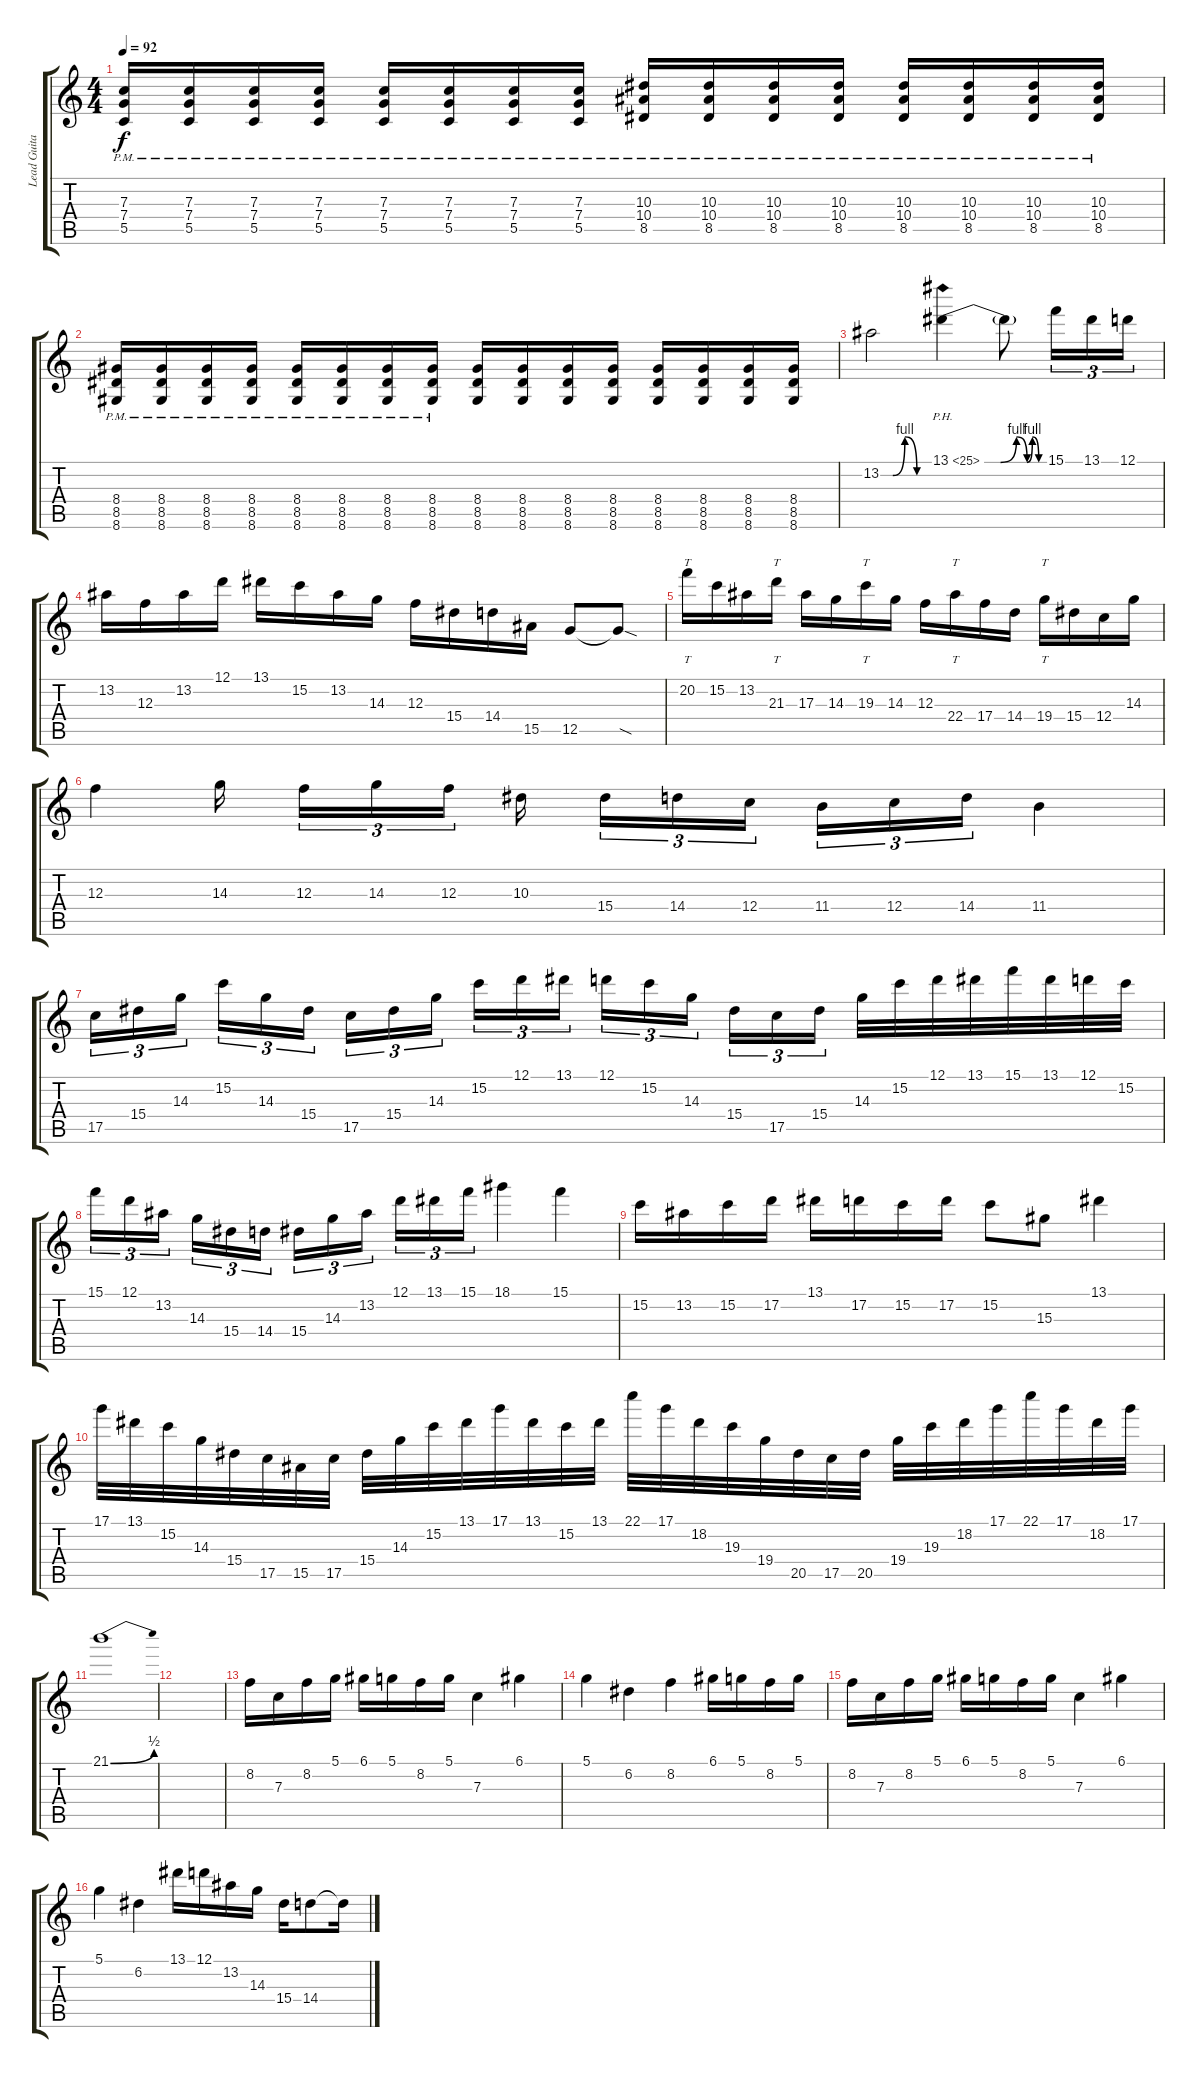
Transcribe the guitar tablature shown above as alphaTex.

\track ("Lead Guitar" "Lead Guita") {instrument distortionguitar}
\staff {score tabs}
\tuning (D4 A3 F3 C3 G2 C2) {hide}
\ts (4 4)
\tempo 92
\clef g2
\ks c
(7.3{pm} 7.4{pm} 5.5{pm}).16{dy f} (7.3{pm} 7.4{pm} 5.5{pm}).16 (7.3{pm} 7.4{pm} 5.5{pm}).16 (7.3{pm} 7.4{pm} 5.5{pm}).16 (7.3{pm} 7.4{pm} 5.5{pm}).16 (7.3{pm} 7.4{pm} 5.5{pm}).16 (7.3{pm} 7.4{pm} 5.5{pm}).16 (7.3{pm} 7.4{pm} 5.5{pm}).16 (10.3{pm} 10.4{pm} 8.5{pm}).16 (10.3{pm} 10.4{pm} 8.5{pm}).16 (10.3{pm} 10.4{pm} 8.5{pm}).16 (10.3{pm} 10.4{pm} 8.5{pm}).16 (10.3{pm} 10.4{pm} 8.5{pm}).16 (10.3{pm} 10.4{pm} 8.5{pm}).16 (10.3{pm} 10.4{pm} 8.5{pm}).16 (10.3{pm} 10.4{pm} 8.5{pm}).16 |
(8.4{pm} 8.5{pm} 8.6{pm}).16 (8.4{pm} 8.5{pm} 8.6{pm}).16 (8.4{pm} 8.5{pm} 8.6{pm}).16 (8.4{pm} 8.5{pm} 8.6{pm}).16 (8.4{pm} 8.5{pm} 8.6{pm}).16 (8.4{pm} 8.5{pm} 8.6{pm}).16 (8.4{pm} 8.5{pm} 8.6{pm}).16 (8.4{pm} 8.5{pm} 8.6{pm}).16 (8.4 8.5 8.6).16 (8.4 8.5 8.6).16 (8.4 8.5 8.6).16 (8.4 8.5 8.6).16 (8.4 8.5 8.6).16 (8.4 8.5 8.6).16 (8.4 8.5 8.6).16 (8.4 8.5 8.6).16 |
13.2{be (custom 0 0 15 0 30 4 45 0 60 0)}.2 13.1{be (custom 0 0 15 0 30 4 40 0 45 4 51 0 60 0) ph 12}.4 13.1{t}.8 15.1.16{tu (3 2)} 13.1.16{tu (3 2)} 12.1.16{tu (3 2)} |
13.2.16 12.3.16 13.2.16 12.1.16 13.1.16 15.2.16 13.2.16 14.3.16 12.3.16 15.4.16 14.4.16 15.5.16 12.5.8 12.5{sod t}.8 |
20.2.16{tt} 15.2.16 13.2.16 21.3.16{tt} 17.3.16 14.3.16 19.3.16{tt} 14.3.16 12.3.16 22.4.16{tt} 17.4.16 14.4.16 19.4.16{tt} 15.4.16 12.4.16 14.3.16 |
12.3.4 14.3.16{beam splitsecondary} 12.3.16{tu (3 2)} 14.3.16{tu (3 2)} 12.3.16{tu (3 2) beam splitsecondary} 10.3.16 15.4.16{tu (3 2)} 14.4.16{tu (3 2)} 12.4.16{tu (3 2) beam splitsecondary} 11.4.16{tu (3 2)} 12.4.16{tu (3 2)} 14.4.16{tu (3 2)} 11.4.4 |
17.5.16{tu (3 2)} 15.4.16{tu (3 2)} 14.3.16{tu (3 2) beam splitsecondary} 15.2.16{tu (3 2)} 14.3.16{tu (3 2)} 15.4.16{tu (3 2)} 17.5.16{tu (3 2)} 15.4.16{tu (3 2)} 14.3.16{tu (3 2) beam splitsecondary} 15.2.16{tu (3 2)} 12.1.16{tu (3 2)} 13.1.16{tu (3 2)} 12.1.16{tu (3 2)} 15.2.16{tu (3 2)} 14.3.16{tu (3 2) beam splitsecondary} 15.4.16{tu (3 2)} 17.5.16{tu (3 2)} 15.4.16{tu (3 2)} 14.3.32 15.2.32 12.1.32 13.1.32 15.1.32 13.1.32 12.1.32 15.2.32 |
15.1.16{tu (3 2)} 12.1.16{tu (3 2)} 13.2.16{tu (3 2) beam splitsecondary} 14.3.16{tu (3 2)} 15.4.16{tu (3 2)} 14.4.16{tu (3 2)} 15.4.16{tu (3 2)} 14.3.16{tu (3 2)} 13.2.16{tu (3 2) beam splitsecondary} 12.1.16{tu (3 2)} 13.1.16{tu (3 2)} 15.1.16{tu (3 2)} 18.1.4 15.1.4 |
15.2.16 13.2.16 15.2.16 17.2.16 13.1.16 17.2.16 15.2.16 17.2.16 15.2.8 15.3.8 13.1.4 |
17.1.32 13.1.32 15.2.32 14.3.32 15.4.32 17.5.32 15.5.32 17.5.32 15.4.32 14.3.32 15.2.32 13.1.32 17.1.32 13.1.32 15.2.32 13.1.32 22.1.32 17.1.32 18.2.32 19.3.32 19.4.32 20.5.32 17.5.32 20.5.32 19.4.32 19.3.32 18.2.32 17.1.32 22.1.32 17.1.32 18.2.32 17.1.32 |
21.1{be (bend 0 0 60 2)}.1 |
|
8.2.16 7.3.16 8.2.16 5.1.16 6.1.16 5.1.16 8.2.16 5.1.16 7.3.4 6.1.4 |
5.1.4 6.2.4 8.2.4 6.1.16 5.1.16 8.2.16 5.1.16 |
8.2.16 7.3.16 8.2.16 5.1.16 6.1.16 5.1.16 8.2.16 5.1.16 7.3.4 6.1.4 |
5.1.4 6.2.4 13.1.16 12.1.16 13.2.16 14.3.16 15.4.16 14.4.8 14.4{t}.16
